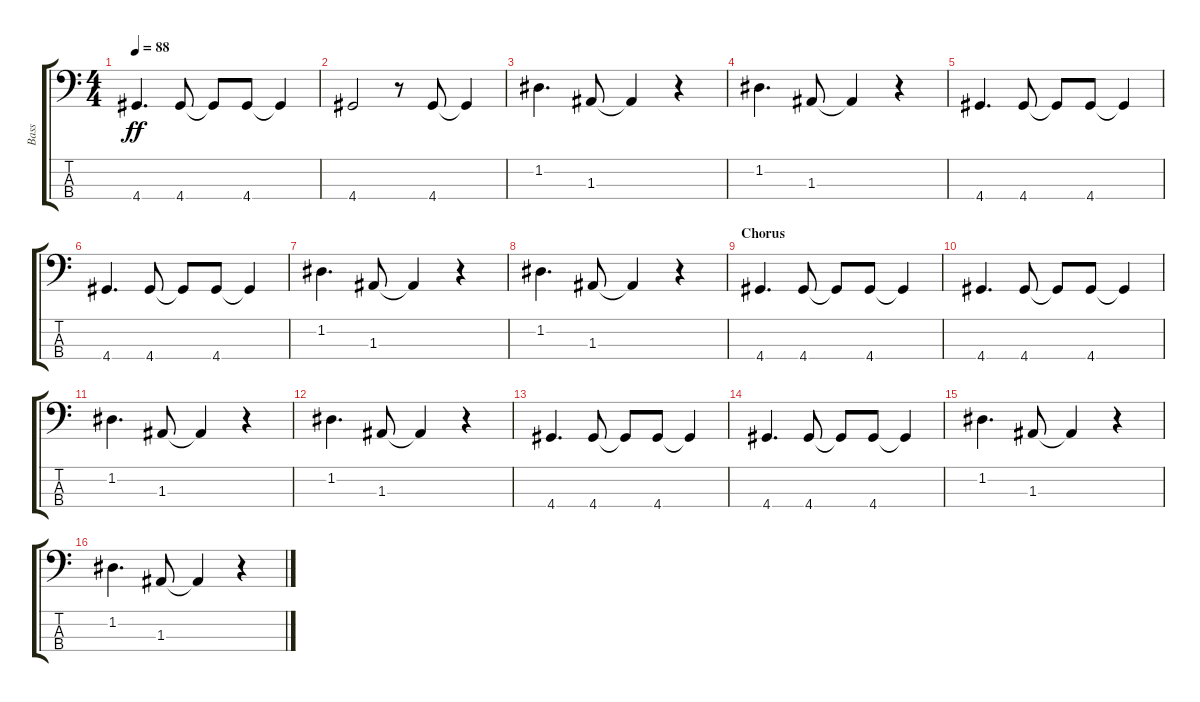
\track ("Bass" "Bass") {solo instrument electricbassfinger}
\staff {score tabs}
\tuning (G2 D2 A1 E1) {hide}
\ts (4 4)
\tempo 88
\clef f4
\ks aminor
4.4.4{d dy ff} 4.4.8 4.4{t}.8 4.4.8 4.4{t}.4 |
4.4.2 r.8 4.4.8 4.4{t}.4 |
1.2.4{d} 1.3.8 1.3{t}.4 r.4 |
1.2.4{d} 1.3.8 1.3{t}.4 r.4 |
4.4.4{d} 4.4.8 4.4{t}.8 4.4.8 4.4{t}.4 |
4.4.4{d} 4.4.8 4.4{t}.8 4.4.8 4.4{t}.4 |
1.2.4{d} 1.3.8 1.3{t}.4 r.4 |
1.2.4{d} 1.3.8 1.3{t}.4 r.4 |
\section ("" "Chorus")
4.4.4{d} 4.4.8 4.4{t}.8 4.4.8 4.4{t}.4 |
4.4.4{d} 4.4.8 4.4{t}.8 4.4.8 4.4{t}.4 |
1.2.4{d} 1.3.8 1.3{t}.4 r.4 |
1.2.4{d} 1.3.8 1.3{t}.4 r.4 |
4.4.4{d} 4.4.8 4.4{t}.8 4.4.8 4.4{t}.4 |
4.4.4{d} 4.4.8 4.4{t}.8 4.4.8 4.4{t}.4 |
1.2.4{d} 1.3.8 1.3{t}.4 r.4 |
1.2.4{d} 1.3.8 1.3{t}.4 r.4
